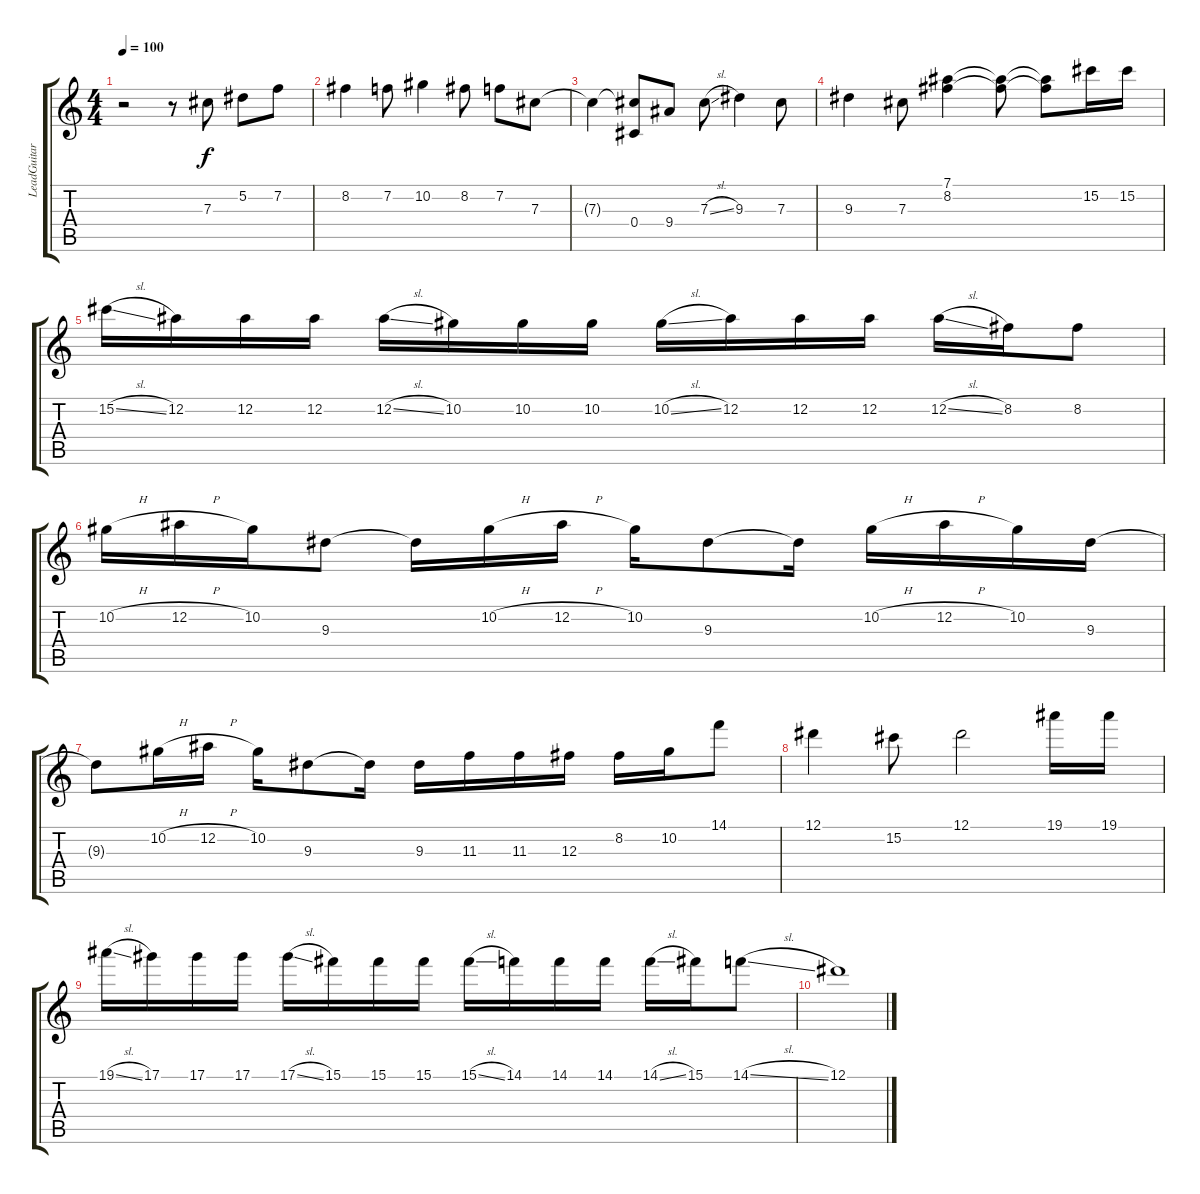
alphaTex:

\track ("LeadGuitar01" "LeadGuitar") {instrument overdrivenguitar}
\staff {score tabs}
\tuning (Eb4 Bb3 Gb3 Db3 Ab2 Eb2) {hide}
\ts (4 4)
\tempo 100
\clef g2
\ks c
r.2{dy f} r.8 7.3.8 5.2.8 7.2.8 |
8.2.4 7.2.8 10.2.4 8.2.8 7.2.8 7.3.8 |
7.3{t}.4 (7.3{t} 0.4).8 9.4.8 7.3{sl}.8 9.3.4 7.3.8 |
9.3.4 7.3.8 (7.1 8.2).4 (7.1{t} 8.2{t}).8 (7.1{t} 8.2{t}).8 15.2.16 15.2.16 |
15.2{sl}.16 12.2.16 12.2.16 12.2.16 12.2{sl}.16 10.2.16 10.2.16 10.2.16 10.2{sl}.16 12.2.16 12.2.16 12.2.16 12.2{sl}.16 8.2.16 8.2.8 |
10.2{h}.16 12.2{h}.16 10.2.16 9.3.8 9.3{t}.16 10.2{h}.16 12.2{h}.16 10.2.16 9.3.8 9.3{t}.16 10.2{h}.16 12.2{h}.16 10.2.16 9.3.16 |
9.3{t}.8 10.2{h}.16 12.2{h}.16 10.2.16 9.3.8 9.3{t}.16 9.3.16 11.3.16 11.3.16 12.3.16 8.2.16 10.2.16 14.1.8 |
12.1.4 15.2.8 12.1.2 19.1.16 19.1.16 |
19.1{sl}.16 17.1.16 17.1.16 17.1.16 17.1{sl}.16 15.1.16 15.1.16 15.1.16 15.1{sl}.16 14.1.16 14.1.16 14.1.16 14.1{sl}.16 15.1.16 14.1{sl}.8 |
12.1.1
